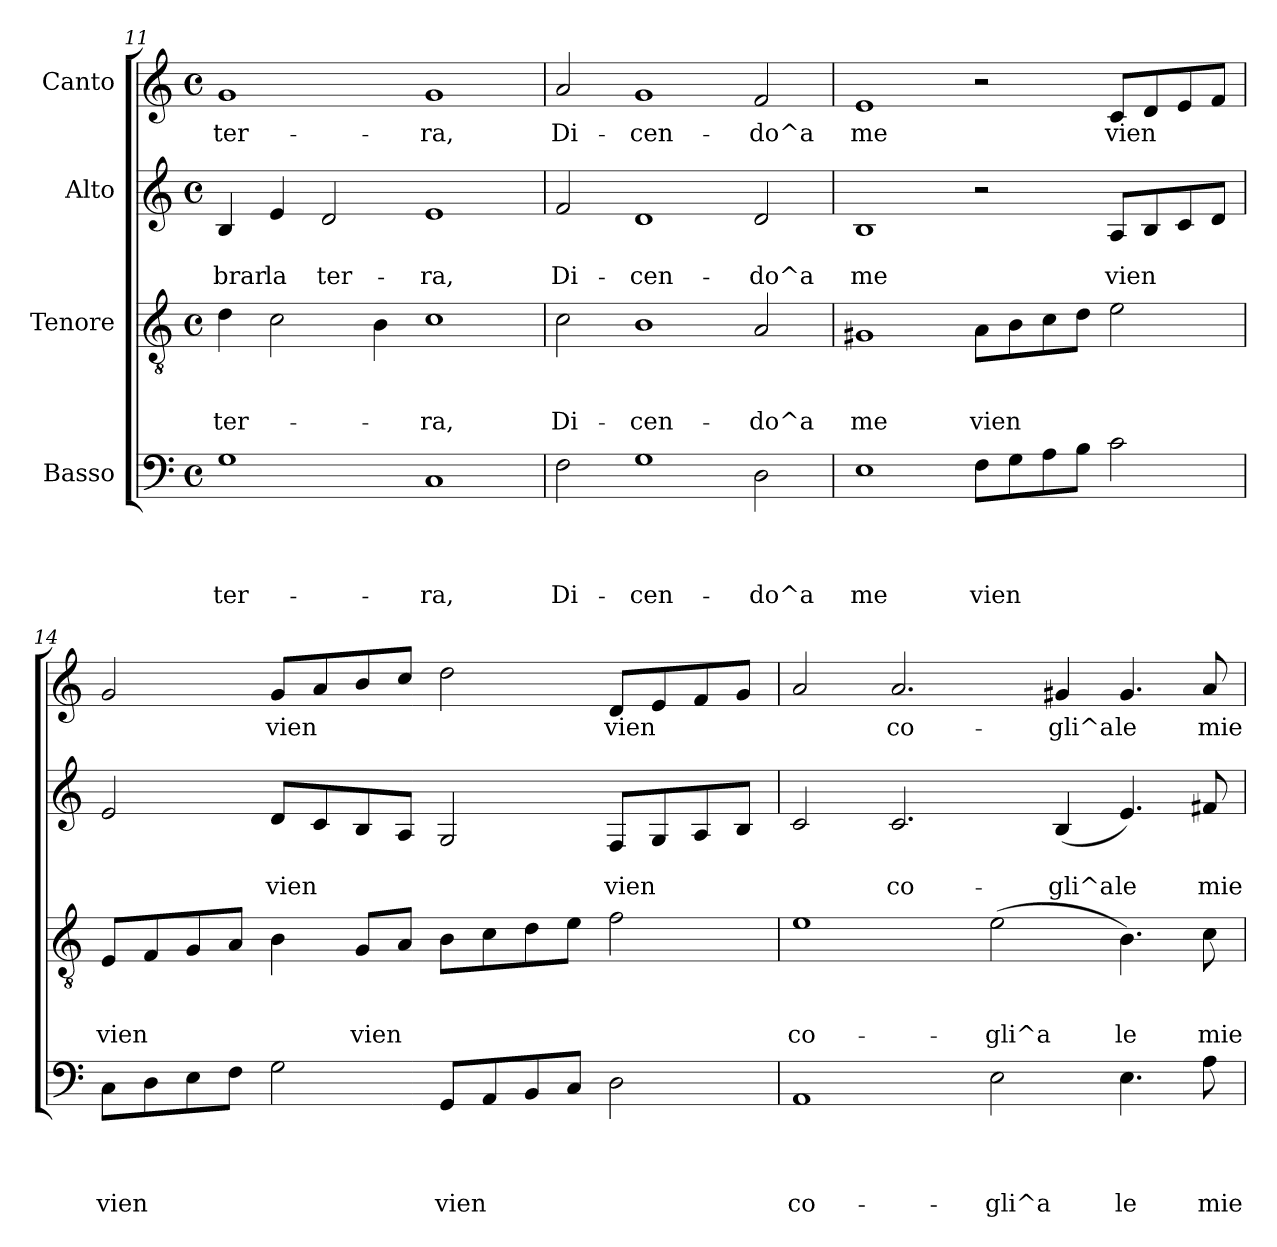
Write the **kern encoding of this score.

**kern	**text	**text	**text	**text	**kern	**text	**text	**text	**kern	**text	**text	**kern	**text
*part4	*part4	*part4	*part4	*part4	*part3	*part3	*part3	*part3	*part2	*part2	*part2	*part1	*part1
*staff4	*staff4	*staff4	*staff4	*staff4	*staff3	*staff3	*staff3	*staff3	*staff2	*staff2	*staff2	*staff1	*staff1
*I"Basso	*	*	*	*	*I"Tenore	*	*	*	*I"Alto	*	*	*I"Canto	*
*clefF4	*	*	*	*	*clefGv2	*	*	*	*clefG2	*	*	*clefG2	*
*k[]	*	*	*	*	*k[]	*	*	*	*k[]	*	*	*k[]	*
*C:	*	*	*	*	*C:	*	*	*	*C:	*	*	*C:	*
*M4/4	*	*	*	*	*M4/4	*	*	*	*M4/4	*	*	*M4/4	*
*met(c)	*	*	*	*	*met(c)	*	*	*	*met(c)	*	*	*met(c)	*
=11	=11	=11	=11	=11	=11	=11	=11	=11	=11	=11	=11	=11	=11
!	!	!	!	!LO:LY:b	!	!	!	!LO:LY:b	!	!	!LO:LY:b	!	!LO:LY:b
1G	.	.	.	ter-	4d\	.	.	ter-	4B/	.	-brar	1g	ter-
!	!	!	!	!	!	!	!	!	!	!	!LO:LY:b	!	!
.	.	.	.	.	2c\	.	.	.	4e/	.	la	.	.
!	!	!	!	!	!	!	!	!	!	!	!LO:LY:b	!	!
.	.	.	.	.	.	.	.	.	2d/	.	ter-	.	.
.	.	.	.	.	4B\	.	.	.	.	.	.	.	.
!	!	!	!	!LO:LY:b	!	!	!	!LO:LY:b	!	!	!LO:LY:b	!	!LO:LY:b
1C	.	.	.	-ra,	1c	.	.	-ra,	1e	.	-ra,	1g	-ra,
!!LO:LB:g=z
=12	=12	=12	=12	=12	=12	=12	=12	=12	=12	=12	=12	=12	=12
!	!	!	!	!LO:LY:b	!	!	!	!LO:LY:b	!	!	!LO:LY:b	!	!LO:LY:b
2F\	.	.	.	Di-	2c\	.	.	Di-	2f/	.	Di-	2a/	Di-
!	!	!	!	!LO:LY:b	!	!	!	!LO:LY:b	!	!	!LO:LY:b	!	!LO:LY:b
1G	.	.	.	-cen-	1B	.	.	-cen-	1d	.	-cen-	1g	-cen-
!	!	!	!	!LO:LY:b	!	!	!	!LO:LY:b	!	!	!LO:LY:b	!	!LO:LY:b
2D\	.	.	.	-do^a	2A/	.	.	-do^a	2d/	.	-do^a	2f/	-do^a
=13	=13	=13	=13	=13	=13	=13	=13	=13	=13	=13	=13	=13	=13
!	!	!	!	!LO:LY:b	!	!	!	!LO:LY:b	!	!	!LO:LY:b	!	!LO:LY:b
1E	.	.	.	me	1G#X	.	.	me	1B	.	me	1e	me
!	!	!	!	!LO:LY:b	!	!	!	!LO:LY:b	!	!	!	!	!
8F\L	.	.	.	vien	8A\L	.	.	vien	2r	.	.	2r	.
8G\	.	.	.	.	8B\	.	.	.	.	.	.	.	.
8A\	.	.	.	.	8c\	.	.	.	.	.	.	.	.
8B\J	.	.	.	.	8d\J	.	.	.	.	.	.	.	.
!	!	!	!	!	!	!	!	!	!	!	!LO:LY:b	!	!LO:LY:b
2c\	.	.	.	.	2e\	.	.	.	8A/L	.	vien	8c/L	vien
.	.	.	.	.	.	.	.	.	8B/	.	.	8d/	.
.	.	.	.	.	.	.	.	.	8c/	.	.	8e/	.
.	.	.	.	.	.	.	.	.	8d/J	.	.	8f/J	.
=14	=14	=14	=14	=14	=14	=14	=14	=14	=14	=14	=14	=14	=14
!	!	!	!	!LO:LY:b	!	!	!	!LO:LY:b	!	!	!	!	!
8C\L	.	.	.	vien	8E/L	.	.	vien	2e/	.	.	2g/	.
8D\	.	.	.	.	8F/	.	.	.	.	.	.	.	.
8E\	.	.	.	.	8G/	.	.	.	.	.	.	.	.
8F\J	.	.	.	.	8A/J	.	.	.	.	.	.	.	.
!	!	!	!	!	!	!	!	!	!	!	!LO:LY:b	!	!LO:LY:b
2G\	.	.	.	.	4B\	.	.	.	8d/L	.	vien	8g/L	vien
.	.	.	.	.	.	.	.	.	8c/	.	.	8a/	.
!	!	!	!	!	!	!	!	!LO:LY:b	!	!	!	!	!
.	.	.	.	.	8G/L	.	.	vien	8B/	.	.	8b/	.
.	.	.	.	.	8A/J	.	.	.	8A/J	.	.	8cc/J	.
!	!	!	!	!LO:LY:b	!	!	!	!	!	!	!	!	!
8GG/L	.	.	.	vien	8B\L	.	.	.	2G/	.	.	2dd\	.
8AA/	.	.	.	.	8c\	.	.	.	.	.	.	.	.
8BB/	.	.	.	.	8d\	.	.	.	.	.	.	.	.
8C/J	.	.	.	.	8e\J	.	.	.	.	.	.	.	.
!	!	!	!	!	!	!	!	!	!	!	!LO:LY:b	!	!LO:LY:b
2D\	.	.	.	.	2f\	.	.	.	8F/L	.	vien	8d/L	vien
.	.	.	.	.	.	.	.	.	8G/	.	.	8e/	.
.	.	.	.	.	.	.	.	.	8A/	.	.	8f/	.
.	.	.	.	.	.	.	.	.	8B/J	.	.	8g/J	.
=15	=15	=15	=15	=15	=15	=15	=15	=15	=15	=15	=15	=15	=15
!	!	!	!	!LO:LY:b	!	!	!	!LO:LY:b	!	!	!	!	!
1AA	.	.	.	co-	1e	.	.	co-	2c/	.	.	2a/	.
!	!	!	!	!	!	!	!	!	!	!	!LO:LY:b	!	!LO:LY:b
.	.	.	.	.	.	.	.	.	2.c/	.	co-	2.a/	co-
!	!	!	!	!LO:LY:b	!	!	!	!LO:LY:b	!	!	!	!	!
2E\	.	.	.	-gli^a	(>2e\	.	.	-gli^a	.	.	.	.	.
!	!	!	!	!	!	!	!	!	!	!	!LO:LY:b	!	!LO:LY:b
.	.	.	.	.	.	.	.	.	(4B/	.	-gli^a	4g#X/	-gli^a
!	!	!	!	!LO:LY:b	!	!	!	!LO:LY:b	!	!	!LO:LY:b	!	!LO:LY:b
4.E\	.	.	.	le	4.B\)	.	.	le	4.e/)	.	le	4.g#/	le
!	!	!	!	!LO:LY:b	!	!	!	!LO:LY:b	!	!	!LO:LY:b	!	!LO:LY:b
8A\	.	.	.	mie	8c\	.	.	mie	8f#X/	.	mie	8a/	mie
=	=	=	=	=	=	=	=	=	=	=	=	=	=
*-	*-	*-	*-	*-	*-	*-	*-	*-	*-	*-	*-	*-	*-
